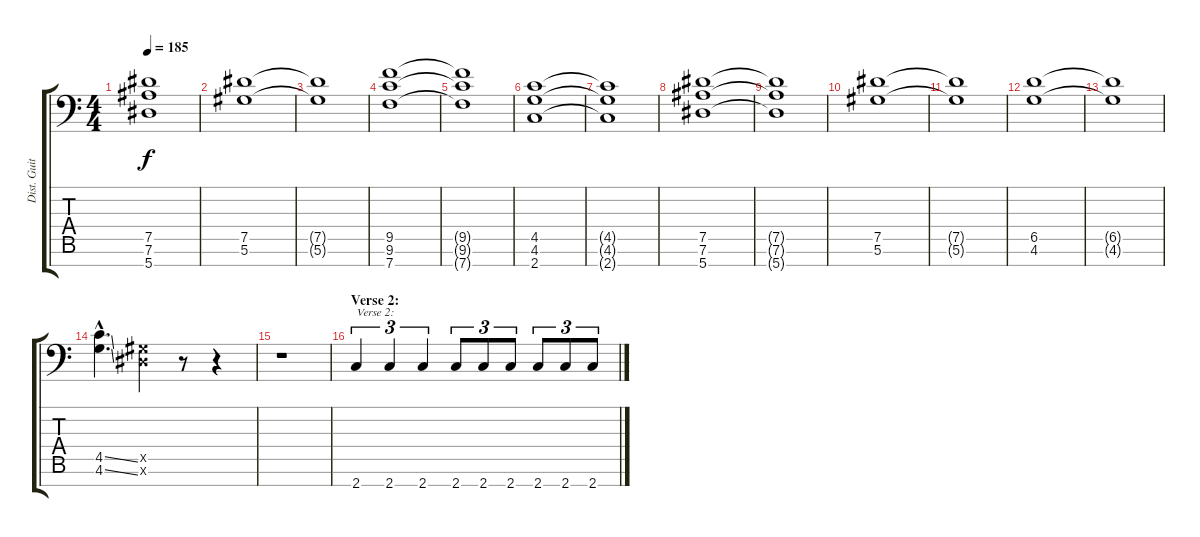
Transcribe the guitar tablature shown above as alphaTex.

\track ("Dist. Guitar 1" "Dist. Guit") {instrument distortionguitar}
\staff {score tabs}
\tuning (Eb4 Bb3 Gb3 Db3 Ab2 Eb2 Bb1) {hide}
\ts (4 4)
\tempo 185
\clef f4
\ks c
(7.5{t} 7.6{t} 5.7{t}).1{dy f} |
(7.5 5.6).1 |
(7.5{t} 5.6{t}).1 |
(9.5 9.6 7.7).1 |
(9.5{t} 9.6{t} 7.7{t}).1 |
(4.5 4.6 2.7).1 |
(4.5{t} 4.6{t} 2.7{t}).1 |
(7.5 7.6 5.7).1 |
(7.5{t} 7.6{t} 5.7{t}).1 |
(7.5 5.6).1 |
(7.5{t} 5.6{t}).1 |
(6.5 4.6).1 |
(6.5{t} 4.6{t}).1 |
(4.5{ss hac} 4.6{ss hac}).4{d} (0.5{x} 0.6{x}).4 r.8 r.4 |
r.1 |
\section ("" "Verse 2:")
2.7.4{tu (3 2) txt "Verse 2:"} 2.7.4{tu (3 2)} 2.7.4{tu (3 2)} 2.7.8{tu (3 2)} 2.7.8{tu (3 2)} 2.7.8{tu (3 2)} 2.7.8{tu (3 2)} 2.7.8{tu (3 2)} 2.7.8{tu (3 2)}
